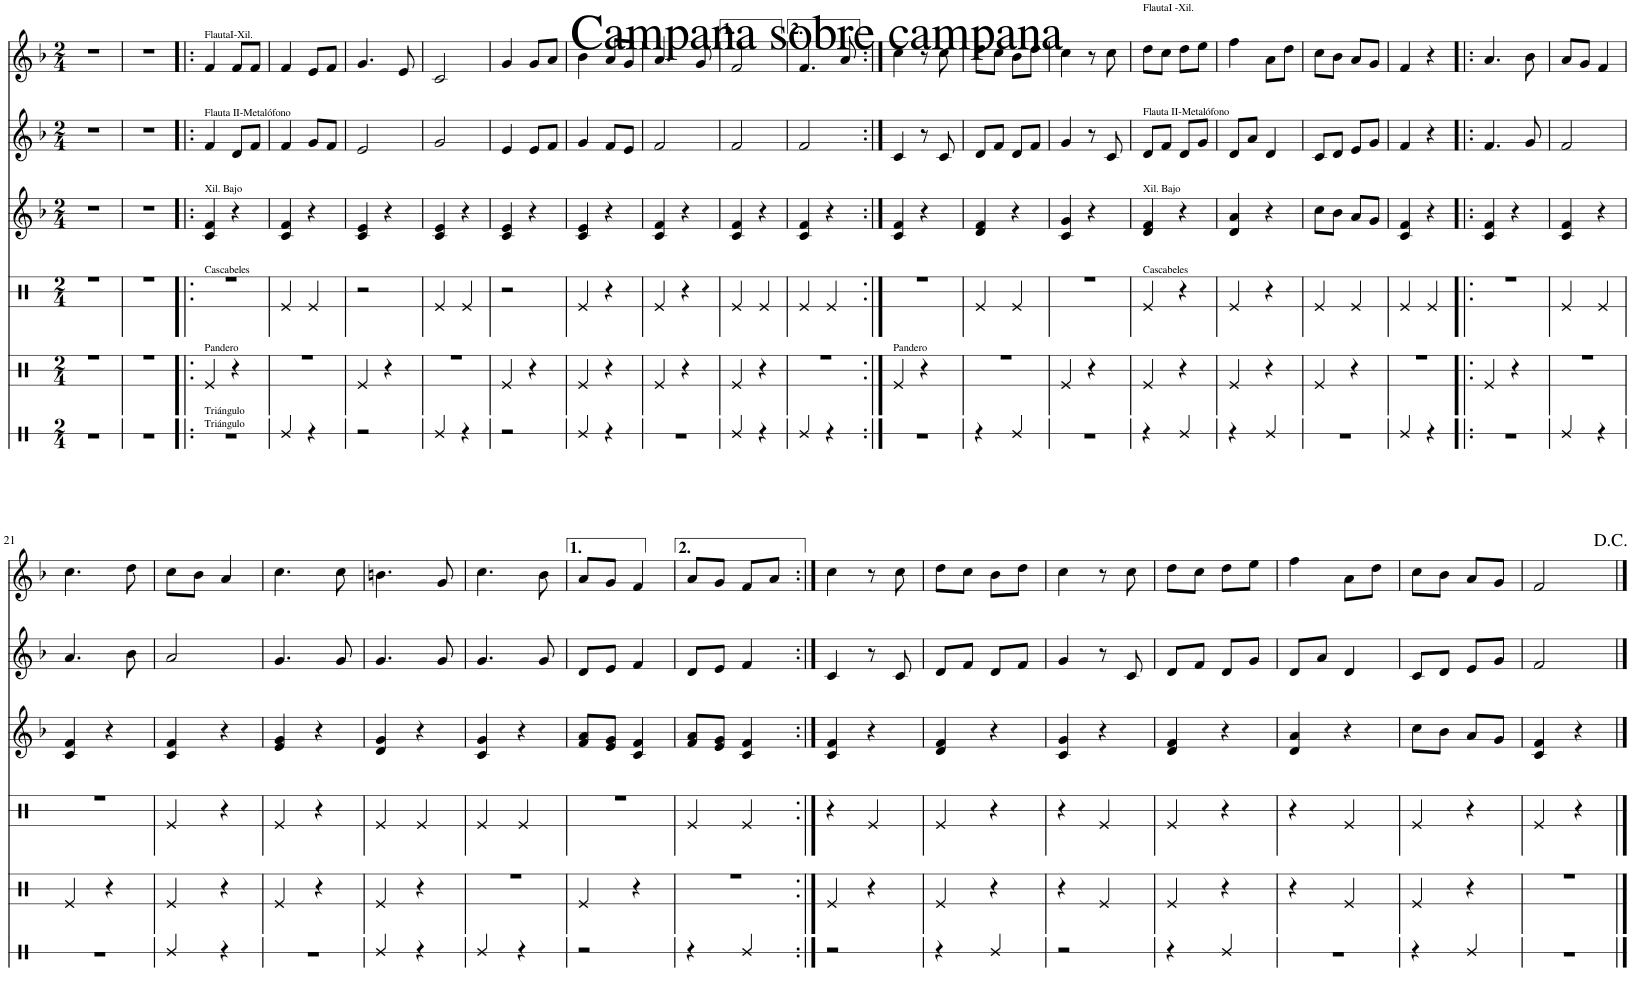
**kern	**kern	**kern	**kern	**kern	**kern
*part6	*part5	*part4	*part3	*part2	*part1
*staff6	*staff5	*staff4	*staff3	*staff2	*staff1
*I"Triangle	*I"Drumset 3 lines	*I"Drumset 3 lines	*I"Voice	*I"Voice	*I"Voice
*stria1	*stria3	*stria3	*	*	*
*clefX	*clefX	*clefX	*clefG2	*clefG2	*clefG2
*k[]	*k[]	*k[]	*k[b-]	*k[b-]	*k[b-]
*M2/4	*M2/4	*M2/4	*M2/4	*M2/4	*M2/4
=1	=1	=1	=1	=1	=1
2r	2r	2r	2r	2r	2r
=2	=2	=2	=2	=2	=2
2r	2r	2r	2r	2r	2r
=3!|:	=3!|:	=3!|:	=3!|:	=3!|:	=3!|:
!	!	!	!	!	!LO:TX:a:t=FlautaI-Xil.
!	!	!	!	!LO:TX:a:t=Flauta II-Metalófono	!
!	!	!	!LO:TX:a:t=Xil. Bajo	!	!
!	!	!LO:TX:a:t=Cascabeles	!	!	!
!	!LO:TX:a:t=Pandero	!	!	!	!
!LO:TX:a:t=Triángulo	!	!	!	!	!
!LO:TX:a:t=Triángulo	!	!	!	!	!
2r	4Rg/	2r	4c/ 4f/	4f/	4f/
.	4r	.	4r	8d/L	8f/L
.	.	.	.	8f/J	8f/J
=4	=4	=4	=4	=4	=4
4Re/	2r	4Rg/	4c/ 4f/	4f/	4f/
4r	.	4Rg/	4r	8g/L	8e/L
.	.	.	.	8f/J	8f/J
=5	=5	=5	=5	=5	=5
2r	4Rg/	2r	4c/ 4e/	2e/	4.g/
.	4r	.	4r	.	.
.	.	.	.	.	8e/
=6	=6	=6	=6	=6	=6
4Re/	2r	4Rg/	4c/ 4e/	2g/	2c/
4r	.	4Rg/	4r	.	.
=7	=7	=7	=7	=7	=7
2r	4Rg/	2r	4c/ 4e/	4e/	4g/
.	4r	.	4r	8e/L	8g/L
.	.	.	.	8f/J	8a/J
=8	=8	=8	=8	=8	=8
4Re/	4Rg/	4Rg/	4c/ 4e/	4g/	4b-\
4r	4r	4r	4r	8f/L	8a/L
.	.	.	.	8e/J	8g/J
=9	=9	=9	=9	=9	=9
2r	4Rg/	4Rg/	4c/ 4f/	2f/	4.a/
.	4r	4r	4r	.	.
.	.	.	.	.	8g/
=10	=10	=10	=10	=10	=10
4Re/	4Rg/	4Rg/	4c/ 4f/	2f/	2f/
4r	4r	4Rg/	4r	.	.
=11	=11	=11	=11	=11	=11
4Re/	2r	4Rg/	4c/ 4f/	2f/	4.f/
4r	.	4Rg/	4r	.	.
.	.	.	.	.	8a/
=12:|!	=12:|!	=12:|!	=12:|!	=12:|!	=12:|!
!	!LO:TX:a:t=Pandero	!	!	!	!
2r	4Rg/	2r	4c/ 4f/	4c/	4cc\
.	4r	.	4r	8r	8r
.	.	.	.	8c/	8cc\
=13	=13	=13	=13	=13	=13
4r	2r	4Rg/	4d/ 4f/	8d/L	8dd\L
.	.	.	.	8f/J	8cc\J
4Re/	.	4Rg/	4r	8d/L	8b-\L
.	.	.	.	8f/J	8dd\J
=14	=14	=14	=14	=14	=14
2r	4Rg/	2r	4c/ 4g/	4g/	4cc\
.	4r	.	4r	8r	8r
.	.	.	.	8c/	8cc\
=15	=15	=15	=15	=15	=15
!	!	!	!	!	!LO:TX:a:t=FlautaI -Xil.
!	!	!	!	!LO:TX:a:t=Flauta II-Metalófono	!
!	!	!	!LO:TX:a:t=Xil. Bajo	!	!
!	!	!LO:TX:a:t=Cascabeles	!	!	!
4r	4Rg/	4Rg/	4d/ 4f/	8d/L	8dd\L
.	.	.	.	8f/J	8cc\J
4Re/	4r	4r	4r	8d/L	8dd\L
.	.	.	.	8g/J	8ee\J
=16	=16	=16	=16	=16	=16
4r	4Rg/	4Rg/	4d/ 4a/	8d/L	4ff\
.	.	.	.	8a/J	.
4Re/	4r	4r	4r	4d/	8a\L
.	.	.	.	.	8dd\J
=17	=17	=17	=17	=17	=17
2r	4Rg/	4Rg/	8cc\L	8c/L	8cc\L
.	.	.	8b-\J	8d/J	8b-\J
.	4r	4Rg/	8a/L	8e/L	8a/L
.	.	.	8g/J	8g/J	8g/J
=18	=18	=18	=18	=18	=18
4Re/	2r	4Rg/	4c/ 4f/	4f/	4f/
4r	.	4Rg/	4r	4r	4r
=19!|:	=19!|:	=19!|:	=19!|:	=19!|:	=19!|:
2r	4Rg/	2r	4c/ 4f/	4.f/	4.a/
.	4r	.	4r	.	.
.	.	.	.	8g/	8b-\
=20	=20	=20	=20	=20	=20
4Re/	2r	4Rg/	4c/ 4f/	2f/	8a/L
.	.	.	.	.	8g/J
4r	.	4Rg/	4r	.	4f/
!!LO:LB:g=z
=21	=21	=21	=21	=21	=21
2r	4Rg/	2r	4c/ 4f/	4.a/	4.cc\
.	4r	.	4r	.	.
.	.	.	.	8b-\	8dd\
=22	=22	=22	=22	=22	=22
4Re/	4Rg/	4Rg/	4c/ 4f/	2a/	8cc\L
.	.	.	.	.	8b-\J
4r	4r	4r	4r	.	4a/
=23	=23	=23	=23	=23	=23
2r	4Rg/	4Rg/	4e/ 4g/	4.g/	4.cc\
.	4r	4r	4r	.	.
.	.	.	.	8g/	8cc\
=24	=24	=24	=24	=24	=24
4Re/	4Rg/	4Rg/	4d/ 4g/	4.g/	4.bn\
4r	4r	4Rg/	4r	.	.
.	.	.	.	8g/	8g/
=25	=25	=25	=25	=25	=25
4Re/	2r	4Rg/	4c/ 4g/	4.g/	4.cc\
4r	.	4Rg/	4r	.	.
.	.	.	.	8g/	8b-\
=26	=26	=26	=26	=26	=26
2r	4Rg/	2r	8f/ 8a/L	8d/L	8a/L
.	.	.	8e/ 8g/J	8e/J	8g/J
.	4r	.	4c/ 4f/	4f/	4f/
=27	=27	=27	=27	=27	=27
4r	2r	4Rg/	8f/ 8a/L	8d/L	8a/L
.	.	.	8e/ 8g/J	8e/J	8g/J
4Re/	.	4Rg/	4c/ 4f/	4f/	8f/L
.	.	.	.	.	8a/J
=28:|!	=28:|!	=28:|!	=28:|!	=28:|!	=28:|!
2r	4Rg/	4r	4c/ 4f/	4c/	4cc\
.	4r	4Rg/	4r	8r	8r
.	.	.	.	8c/	8cc\
=29	=29	=29	=29	=29	=29
4r	4Rg/	4Rg/	4d/ 4f/	8d/L	8dd\L
.	.	.	.	8f/J	8cc\J
4Re/	4r	4r	4r	8d/L	8b-\L
.	.	.	.	8f/J	8dd\J
=30	=30	=30	=30	=30	=30
2r	4r	4r	4c/ 4g/	4g/	4cc\
.	4Rg/	4Rg/	4r	8r	8r
.	.	.	.	8c/	8cc\
=31	=31	=31	=31	=31	=31
4r	4Rg/	4Rg/	4d/ 4f/	8d/L	8dd\L
.	.	.	.	8f/J	8cc\J
4Re/	4r	4r	4r	8d/L	8dd\L
.	.	.	.	8g/J	8ee\J
=32	=32	=32	=32	=32	=32
2r	4r	4r	4d/ 4a/	8d/L	4ff\
.	.	.	.	8a/J	.
.	4Rg/	4Rg/	4r	4d/	8a\L
.	.	.	.	.	8dd\J
=33	=33	=33	=33	=33	=33
4r	4Rg/	4Rg/	8cc\L	8c/L	8cc\L
.	.	.	8b-\J	8d/J	8b-\J
4Re/	4r	4r	8a/L	8e/L	8a/L
.	.	.	8g/J	8g/J	8g/J
=34	=34	=34	=34	=34	=34
2r	2r	4Rg/	4c/ 4f/	2f/	2f/
.	.	4r	4r	.	.
==	==	==	==	==	==
*-	*-	*-	*-	*-	*-
